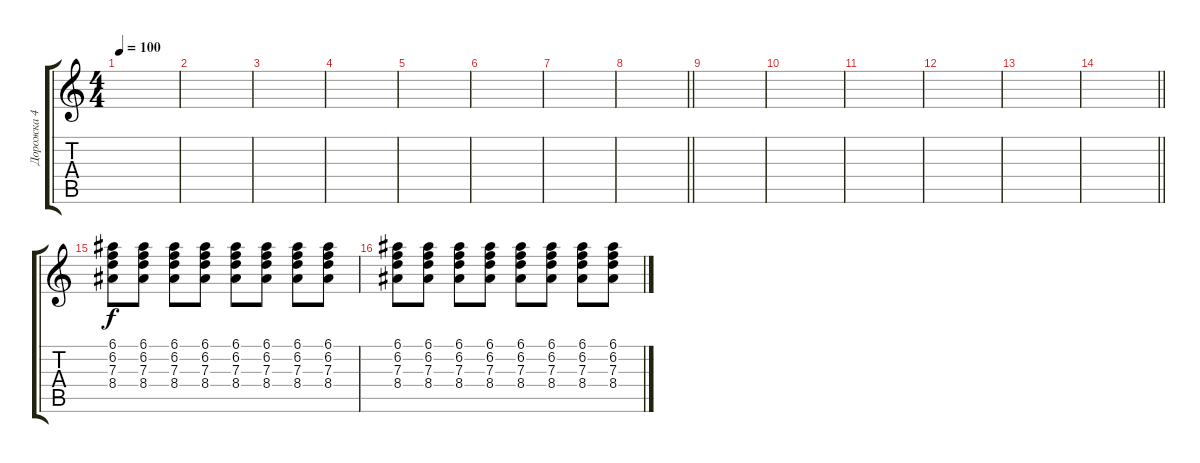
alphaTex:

\track ("Дорожка 4" "Дорожка 4") {instrument acousticguitarsteel}
\staff {score tabs}
\tuning (E4 B3 G3 D3 A2 E2) {hide}
\ts (4 4)
\tempo 100
\clef g2
\ks c
|
|
|
|
|
|
|
\barLineRight lightlight
|
|
|
|
|
|
\barLineRight lightlight
|
(6.1 6.2 7.3 8.4).8{volume 12 instrument acousticguitarsteel} (6.1 6.2 7.3 8.4).8 (6.1 6.2 7.3 8.4).8 (6.1 6.2 7.3 8.4).8 (6.1 6.2 7.3 8.4).8 (6.1 6.2 7.3 8.4).8 (6.1 6.2 7.3 8.4).8 (6.1 6.2 7.3 8.4).8 |
(6.1 6.2 7.3 8.4).8 (6.1 6.2 7.3 8.4).8 (6.1 6.2 7.3 8.4).8 (6.1 6.2 7.3 8.4).8 (6.1 6.2 7.3 8.4).8 (6.1 6.2 7.3 8.4).8 (6.1 6.2 7.3 8.4).8 (6.1 6.2 7.3 8.4).8
